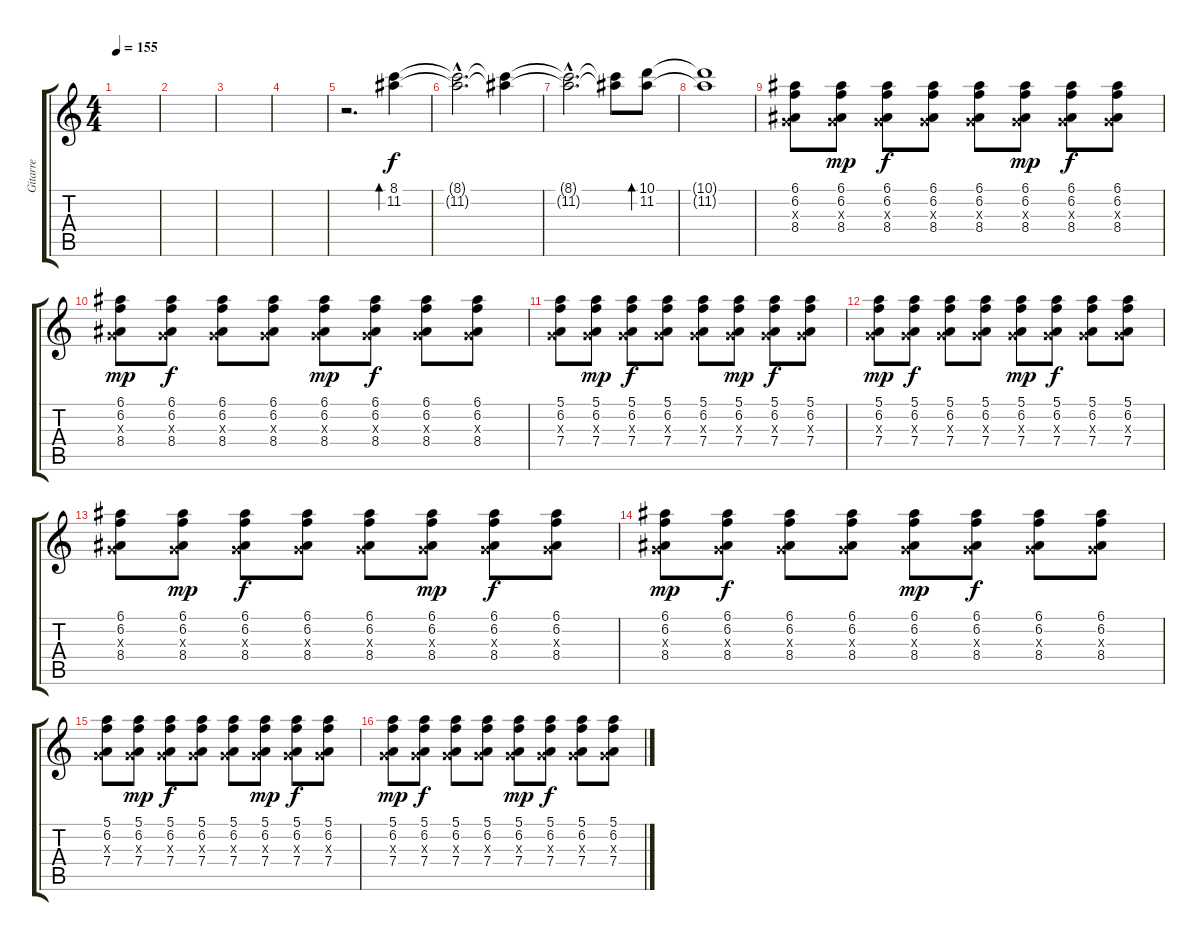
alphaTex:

\track ("Gitarre" "Gitarre") {instrument electricguitarjazz}
\staff {score tabs}
\tuning (E4 B3 G3 D3 A2 E2) {hide}
\ts (4 4)
\tempo 155
\clef g2
\ks c
|
|
|
|
r.2{d} (8.1 11.2).4{bd 240 volume 10} |
(8.1{hac t} 11.2{hac t}).2{d dy f} (8.1{t} 11.2{t}).4 |
(8.1{hac t} 11.2{hac t}).2{d} (8.1{t} 11.2{t}).8 (10.1 11.2).8{bd 240} |
(10.1{t} 11.2{t}).1 |
(6.1 6.2 0.3{x} 8.4).8{volume 8} (6.1 6.2 0.3{x} 8.4).8{dy mp} (6.1 6.2 0.3{x} 8.4).8{dy f} (6.1 6.2 0.3{x} 8.4).8 (6.1 6.2 0.3{x} 8.4).8 (6.1 6.2 0.3{x} 8.4).8{dy mp} (6.1 6.2 0.3{x} 8.4).8{dy f} (6.1 6.2 0.3{x} 8.4).8 |
(6.1 6.2 0.3{x} 8.4).8{dy mp} (6.1 6.2 0.3{x} 8.4).8{dy f} (6.1 6.2 0.3{x} 8.4).8 (6.1 6.2 0.3{x} 8.4).8 (6.1 6.2 0.3{x} 8.4).8{dy mp} (6.1 6.2 0.3{x} 8.4).8{dy f} (6.1 6.2 0.3{x} 8.4).8 (6.1 6.2 0.3{x} 8.4).8 |
(5.1 6.2 0.3{x} 7.4).8 (5.1 6.2 0.3{x} 7.4).8{dy mp} (5.1 6.2 0.3{x} 7.4).8{dy f} (5.1 6.2 0.3{x} 7.4).8 (5.1 6.2 0.3{x} 7.4).8 (5.1 6.2 0.3{x} 7.4).8{dy mp} (5.1 6.2 0.3{x} 7.4).8{dy f} (5.1 6.2 0.3{x} 7.4).8 |
(5.1 6.2 0.3{x} 7.4).8{dy mp} (5.1 6.2 0.3{x} 7.4).8{dy f} (5.1 6.2 0.3{x} 7.4).8 (5.1 6.2 0.3{x} 7.4).8 (5.1 6.2 0.3{x} 7.4).8{dy mp} (5.1 6.2 0.3{x} 7.4).8{dy f} (5.1 6.2 0.3{x} 7.4).8 (5.1 6.2 0.3{x} 7.4).8 |
(6.1 6.2 0.3{x} 8.4).8{volume 8} (6.1 6.2 0.3{x} 8.4).8{dy mp} (6.1 6.2 0.3{x} 8.4).8{dy f} (6.1 6.2 0.3{x} 8.4).8 (6.1 6.2 0.3{x} 8.4).8 (6.1 6.2 0.3{x} 8.4).8{dy mp} (6.1 6.2 0.3{x} 8.4).8{dy f} (6.1 6.2 0.3{x} 8.4).8 |
(6.1 6.2 0.3{x} 8.4).8{dy mp} (6.1 6.2 0.3{x} 8.4).8{dy f} (6.1 6.2 0.3{x} 8.4).8 (6.1 6.2 0.3{x} 8.4).8 (6.1 6.2 0.3{x} 8.4).8{dy mp} (6.1 6.2 0.3{x} 8.4).8{dy f} (6.1 6.2 0.3{x} 8.4).8 (6.1 6.2 0.3{x} 8.4).8 |
(5.1 6.2 0.3{x} 7.4).8 (5.1 6.2 0.3{x} 7.4).8{dy mp} (5.1 6.2 0.3{x} 7.4).8{dy f} (5.1 6.2 0.3{x} 7.4).8 (5.1 6.2 0.3{x} 7.4).8 (5.1 6.2 0.3{x} 7.4).8{dy mp} (5.1 6.2 0.3{x} 7.4).8{dy f} (5.1 6.2 0.3{x} 7.4).8 |
(5.1 6.2 0.3{x} 7.4).8{dy mp} (5.1 6.2 0.3{x} 7.4).8{dy f} (5.1 6.2 0.3{x} 7.4).8 (5.1 6.2 0.3{x} 7.4).8 (5.1 6.2 0.3{x} 7.4).8{dy mp} (5.1 6.2 0.3{x} 7.4).8{dy f} (5.1 6.2 0.3{x} 7.4).8 (5.1 6.2 0.3{x} 7.4).8
